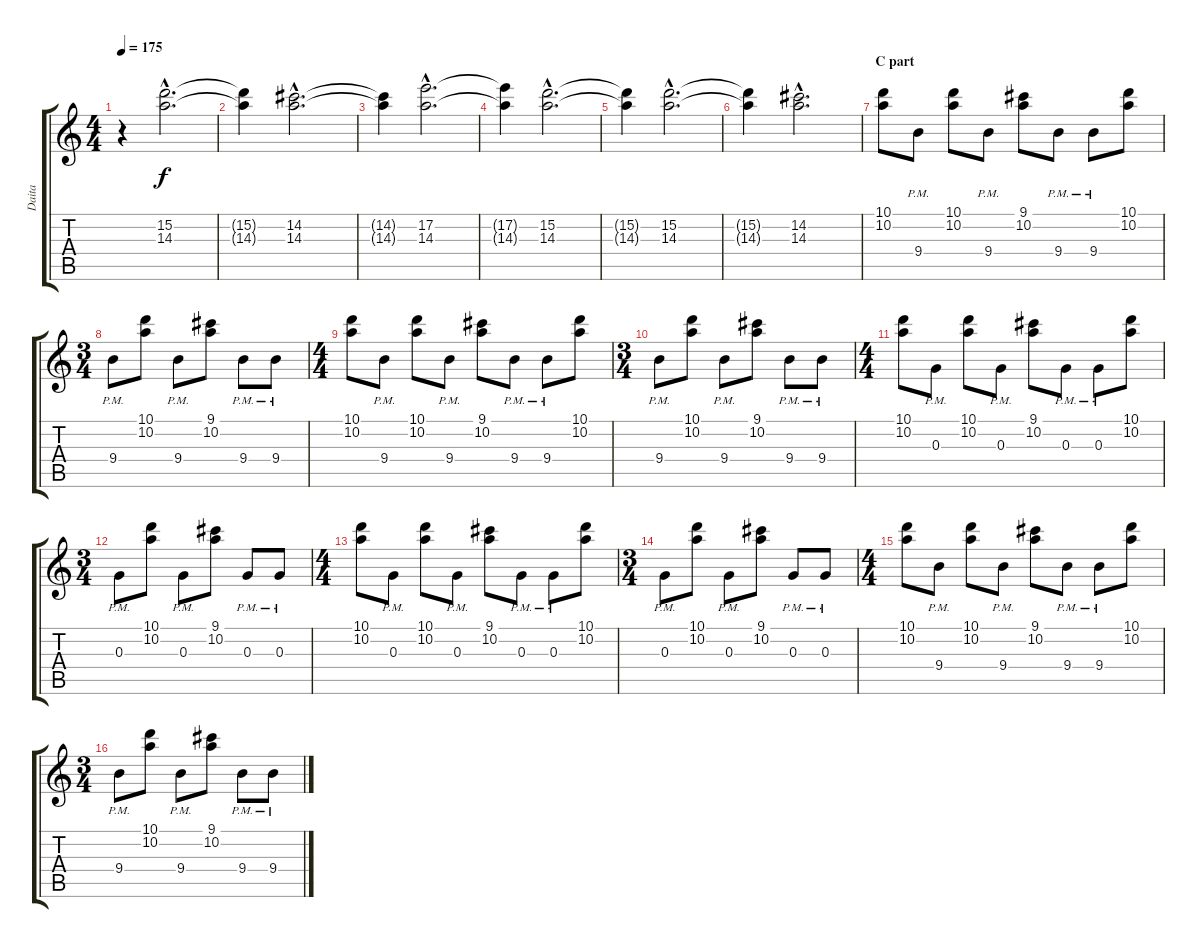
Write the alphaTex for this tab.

\track ("Daita" "Daita") {instrument distortionguitar}
\staff {score tabs}
\tuning (E4 B3 G3 D3 A2 E2) {hide}
\ts (4 4)
\tempo 175
\clef g2
\ks c
r.4{dy f} (15.2{hac} 14.3{hac}).2{d} |
(15.2{t} 14.3{t}).4 (14.2{hac} 14.3{hac}).2{d} |
(14.2{t} 14.3{t}).4 (17.2{hac} 14.3{hac}).2{d} |
(17.2{t} 14.3{t}).4 (15.2{hac} 14.3{hac}).2{d} |
(15.2{t} 14.3{t}).4 (15.2{hac} 14.3{hac}).2{d} |
(15.2{t} 14.3{t}).4 (14.2{hac} 14.3{hac}).2{d} |
\section ("" "C part")
(10.1 10.2).8 9.4{pm}.8 (10.1 10.2).8 9.4{pm}.8 (9.1 10.2).8 9.4{pm}.8 9.4{pm}.8 (10.1 10.2).8 |
\ts (3 4)
9.4{pm}.8 (10.1 10.2).8 9.4{pm}.8 (9.1 10.2).8 9.4{pm}.8 9.4{pm}.8 |
\ts (4 4)
(10.1 10.2).8 9.4{pm}.8 (10.1 10.2).8 9.4{pm}.8 (9.1 10.2).8 9.4{pm}.8 9.4{pm}.8 (10.1 10.2).8 |
\ts (3 4)
9.4{pm}.8 (10.1 10.2).8 9.4{pm}.8 (9.1 10.2).8 9.4{pm}.8 9.4{pm}.8 |
\ts (4 4)
(10.1 10.2).8 0.3{pm}.8 (10.1 10.2).8 0.3{pm}.8 (9.1 10.2).8 0.3{pm}.8 0.3{pm}.8 (10.1 10.2).8 |
\ts (3 4)
0.3{pm}.8 (10.1 10.2).8 0.3{pm}.8 (9.1 10.2).8 0.3{pm}.8 0.3{pm}.8 |
\ts (4 4)
(10.1 10.2).8 0.3{pm}.8 (10.1 10.2).8 0.3{pm}.8 (9.1 10.2).8 0.3{pm}.8 0.3{pm}.8 (10.1 10.2).8 |
\ts (3 4)
0.3{pm}.8 (10.1 10.2).8 0.3{pm}.8 (9.1 10.2).8 0.3{pm}.8 0.3{pm}.8 |
\ts (4 4)
(10.1 10.2).8 9.4{pm}.8 (10.1 10.2).8 9.4{pm}.8 (9.1 10.2).8 9.4{pm}.8 9.4{pm}.8 (10.1 10.2).8 |
\ts (3 4)
9.4{pm}.8 (10.1 10.2).8 9.4{pm}.8 (9.1 10.2).8 9.4{pm}.8 9.4{pm}.8
